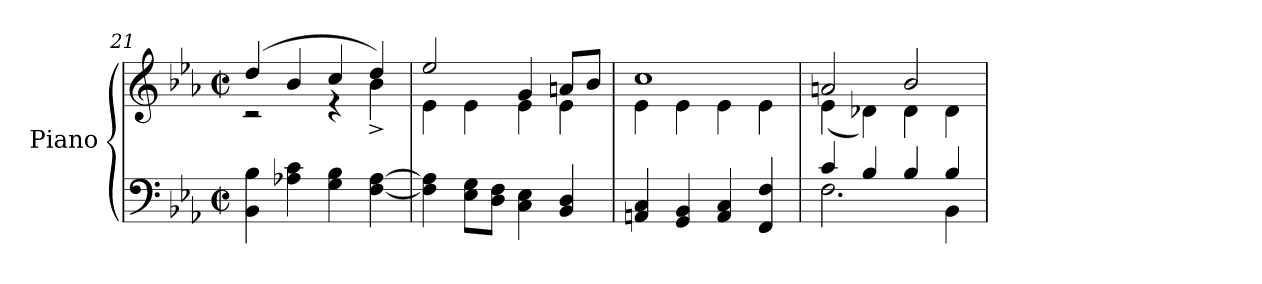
**kern	**kern
*part1	*part1
*staff2	*staff1
*I"Piano	*
*I'Pno.	*
*clefF4	*clefG2
*k[b-e-a-]	*k[b-e-a-]
*M2/2	*M2/2
*met(c|)	*met(c|)
=21	=21
*	*^
4BB-\ 4B-\	(>4dd/	2r
4A-X\ 4c\	4b-/	.
4G\ 4B-\	4cc/	4r
[4F\ [4A-\	4dd/)	4b-^\
!!LO:LB:g=z	!!
=22	=22	=22
4F\] 4A-\]	2ee-/	4e-\
8E-\ 8G\L	.	4e-\
8D\ 8F\J	.	.
4C\ 4E-\	4g/	4e-\
4BB-/ 4D/	8an/L	4e-\
.	8b-/J	.
=23	=23	=23
4AAn/ 4C/	1cc	4e-\
4GG/ 4BB-/	.	4e-\
4AA/ 4C/	.	4e-\
4FF/ 4F/	.	4e-\
=24	=24	=24
*^	*	*
4c/	2.F\	2an/	(<4e-\
4B-/	.	.	4d-X\)
4B-/	.	2b-/	4d-\
4B-/	4BB-\	.	4d-\
*v	*v	*	*
*	*v	*v
=	=
*-	*-
